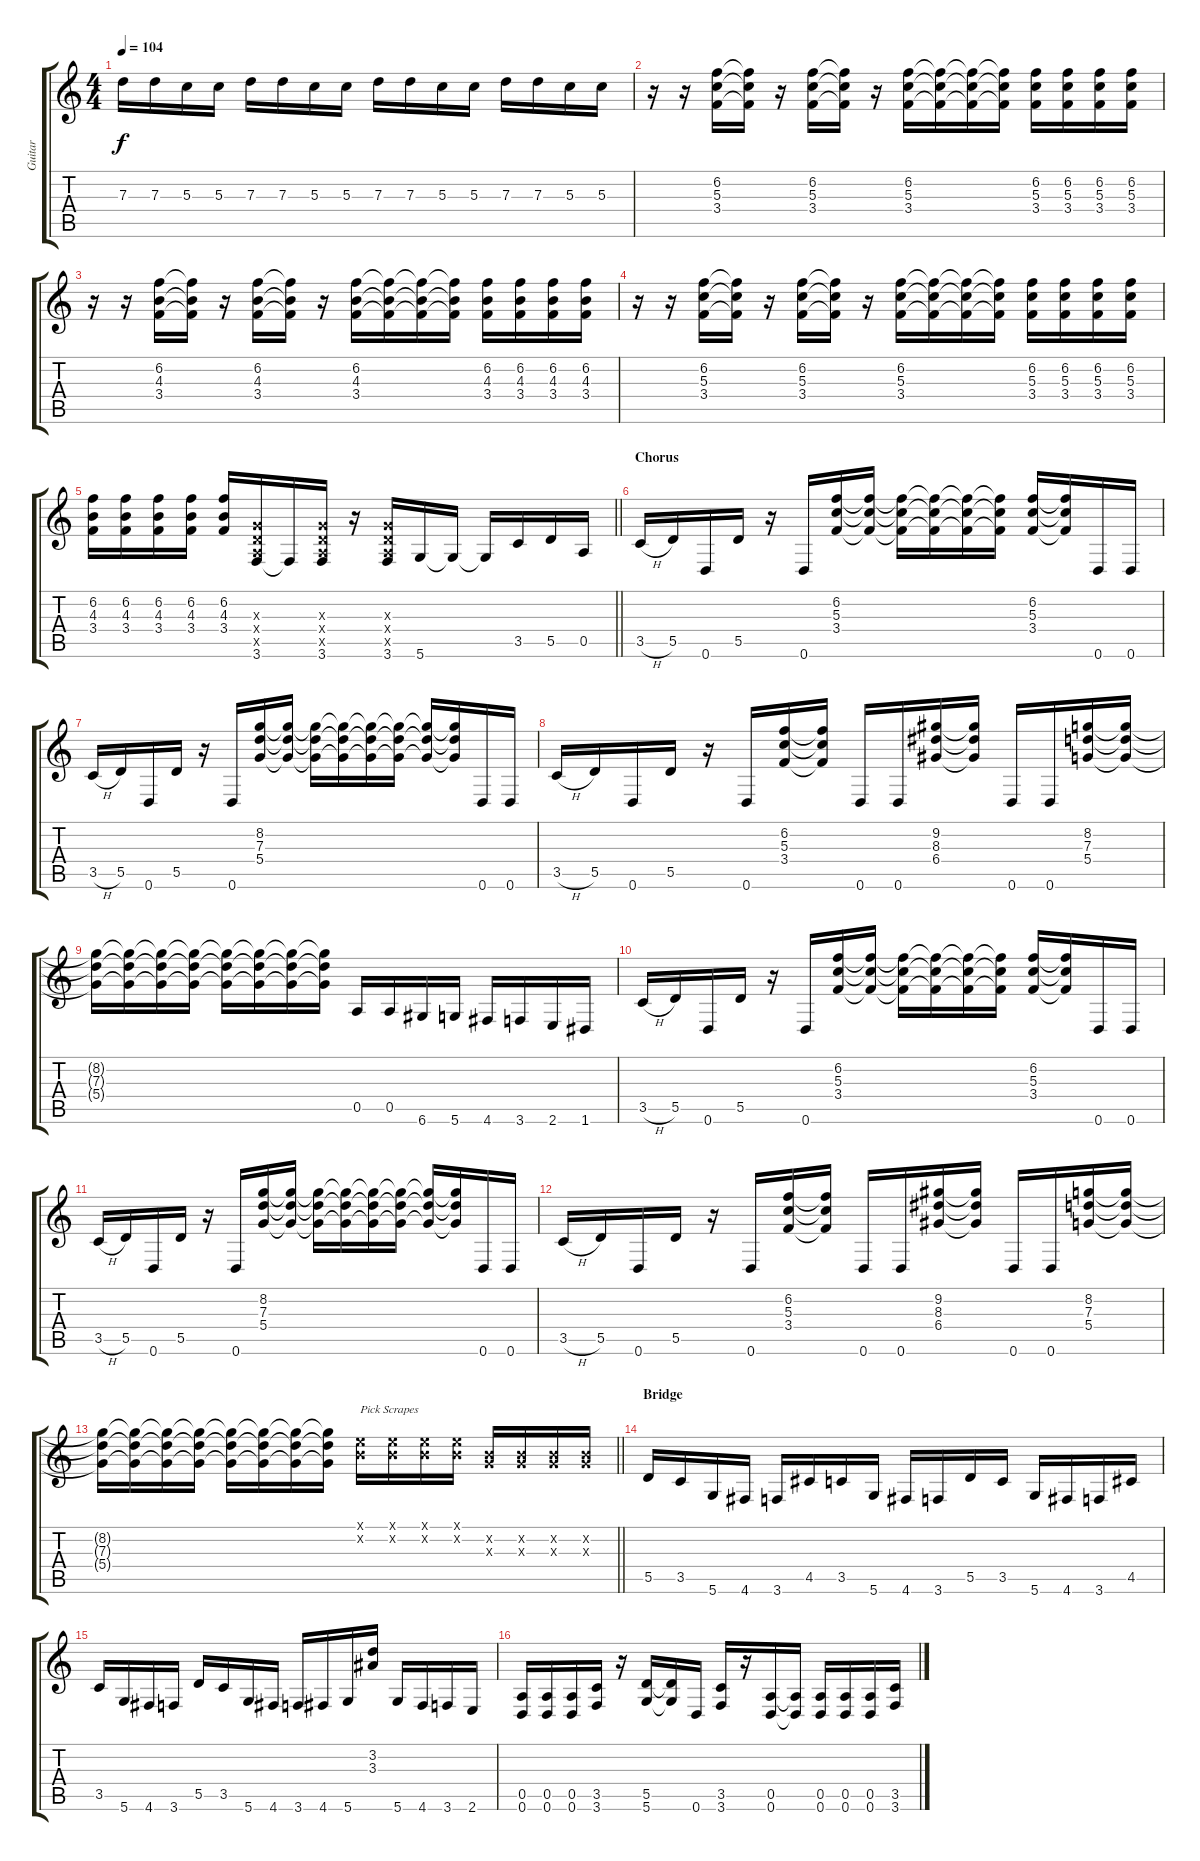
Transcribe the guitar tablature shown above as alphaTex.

\track ("Guitar" "Guitar") {instrument overdrivenguitar}
\staff {score tabs}
\tuning (E4 B3 G3 D3 A2 D2) {hide}
\ts (4 4)
\tempo 104
\clef g2
\ks c
7.3.16{dy f} 7.3.16 5.3.16 5.3.16 7.3.16 7.3.16 5.3.16 5.3.16 7.3.16 7.3.16 5.3.16 5.3.16 7.3.16 7.3.16 5.3.16 5.3.16 |
r.16 r.16 (6.2 5.3 3.4).16 (6.2{t} 5.3{t} 3.4{t}).16 r.16 (6.2 5.3 3.4).16 (6.2{t} 5.3{t} 3.4{t}).16 r.16 (6.2 5.3 3.4).16 (6.2{t} 5.3{t} 3.4{t}).16 (6.2{t} 5.3{t} 3.4{t}).16 (6.2{t} 5.3{t} 3.4{t}).16 (6.2 5.3 3.4).16 (6.2 5.3 3.4).16 (6.2 5.3 3.4).16 (6.2 5.3 3.4).16 |
r.16 r.16 (6.2 4.3 3.4).16 (6.2{t} 4.3{t} 3.4{t}).16 r.16 (6.2 4.3 3.4).16 (6.2{t} 4.3{t} 3.4{t}).16 r.16 (6.2 4.3 3.4).16 (6.2{t} 4.3{t} 3.4{t}).16 (6.2{t} 4.3{t} 3.4{t}).16 (6.2{t} 4.3{t} 3.4{t}).16 (6.2 4.3 3.4).16 (6.2 4.3 3.4).16 (6.2 4.3 3.4).16 (6.2 4.3 3.4).16 |
r.16 r.16 (6.2 5.3 3.4).16 (6.2{t} 5.3{t} 3.4{t}).16 r.16 (6.2 5.3 3.4).16 (6.2{t} 5.3{t} 3.4{t}).16 r.16 (6.2 5.3 3.4).16 (6.2{t} 5.3{t} 3.4{t}).16 (6.2{t} 5.3{t} 3.4{t}).16 (6.2{t} 5.3{t} 3.4{t}).16 (6.2 5.3 3.4).16 (6.2 5.3 3.4).16 (6.2 5.3 3.4).16 (6.2 5.3 3.4).16 |
\barLineRight lightlight
(6.2 4.3 3.4).16 (6.2 4.3 3.4).16 (6.2 4.3 3.4).16 (6.2 4.3 3.4).16 (6.2 4.3 3.4).16 (0.3{x} 0.4{x} 0.5{x} 3.6).16 3.6{t}.16 (0.3{x} 0.4{x} 0.5{x} 3.6).16 r.16 (0.3{x} 0.4{x} 0.5{x} 3.6).16 5.6.16 5.6{t}.16 5.6{t}.16 3.5.16 5.5.16 0.5.16 |
\section ("" "Chorus")
3.5{h}.16 5.5.16 0.6.16 5.5.16 r.16 0.6.16 (6.2 5.3 3.4).16 (6.2{t} 5.3{t} 3.4{t}).16 (6.2{t} 5.3{t} 3.4{t}).16 (6.2{t} 5.3{t} 3.4{t}).16 (6.2{t} 5.3{t} 3.4{t}).16 (6.2{t} 5.3{t} 3.4{t}).16 (6.2 5.3 3.4).16 (6.2{t} 5.3{t} 3.4{t}).16 0.6.16 0.6.16 |
3.5{h}.16 5.5.16 0.6.16 5.5.16 r.16 0.6.16 (8.2 7.3 5.4).16 (8.2{t} 7.3{t} 5.4{t}).16 (8.2{t} 7.3{t} 5.4{t}).16 (8.2{t} 7.3{t} 5.4{t}).16 (8.2{t} 7.3{t} 5.4{t}).16 (8.2{t} 7.3{t} 5.4{t}).16 (8.2{t} 7.3{t} 5.4{t}).16 (8.2{t} 7.3{t} 5.4{t}).16 0.6.16 0.6.16 |
3.5{h}.16 5.5.16 0.6.16 5.5.16 r.16 0.6.16 (6.2 5.3 3.4).16 (6.2{t} 5.3{t} 3.4{t}).16 0.6.16 0.6.16 (9.2 8.3 6.4).16 (9.2{t} 8.3{t} 6.4{t}).16 0.6.16 0.6.16 (8.2 7.3 5.4).16 (8.2{t} 7.3{t} 5.4{t}).16 |
(8.2{t} 7.3{t} 5.4{t}).16 (8.2{t} 7.3{t} 5.4{t}).16 (8.2{t} 7.3{t} 5.4{t}).16 (8.2{t} 7.3{t} 5.4{t}).16 (8.2{t} 7.3{t} 5.4{t}).16 (8.2{t} 7.3{t} 5.4{t}).16 (8.2{t} 7.3{t} 5.4{t}).16 (8.2{t} 7.3{t} 5.4{t}).16 0.5.16 0.5.16 6.6.16 5.6.16 4.6.16 3.6.16 2.6.16 1.6.16 |
3.5{h}.16 5.5.16 0.6.16 5.5.16 r.16 0.6.16 (6.2 5.3 3.4).16 (6.2{t} 5.3{t} 3.4{t}).16 (6.2{t} 5.3{t} 3.4{t}).16 (6.2{t} 5.3{t} 3.4{t}).16 (6.2{t} 5.3{t} 3.4{t}).16 (6.2{t} 5.3{t} 3.4{t}).16 (6.2 5.3 3.4).16 (6.2{t} 5.3{t} 3.4{t}).16 0.6.16 0.6.16 |
3.5{h}.16 5.5.16 0.6.16 5.5.16 r.16 0.6.16 (8.2 7.3 5.4).16 (8.2{t} 7.3{t} 5.4{t}).16 (8.2{t} 7.3{t} 5.4{t}).16 (8.2{t} 7.3{t} 5.4{t}).16 (8.2{t} 7.3{t} 5.4{t}).16 (8.2{t} 7.3{t} 5.4{t}).16 (8.2{t} 7.3{t} 5.4{t}).16 (8.2{t} 7.3{t} 5.4{t}).16 0.6.16 0.6.16 |
3.5{h}.16 5.5.16 0.6.16 5.5.16 r.16 0.6.16 (6.2 5.3 3.4).16 (6.2{t} 5.3{t} 3.4{t}).16 0.6.16 0.6.16 (9.2 8.3 6.4).16 (9.2{t} 8.3{t} 6.4{t}).16 0.6.16 0.6.16 (8.2 7.3 5.4).16 (8.2{t} 7.3{t} 5.4{t}).16 |
\barLineRight lightlight
(8.2{t} 7.3{t} 5.4{t}).16 (8.2{t} 7.3{t} 5.4{t}).16 (8.2{t} 7.3{t} 5.4{t}).16 (8.2{t} 7.3{t} 5.4{t}).16 (8.2{t} 7.3{t} 5.4{t}).16 (8.2{t} 7.3{t} 5.4{t}).16 (8.2{t} 7.3{t} 5.4{t}).16 (8.2{t} 7.3{t} 5.4{t}).16 (0.1{x} 0.2{x}).16{txt "Pick Scrapes"} (0.1{x} 0.2{x}).16 (0.1{x} 0.2{x}).16 (0.1{x} 0.2{x}).16 (0.2{x} 0.3{x}).16 (0.2{x} 0.3{x}).16 (0.2{x} 0.3{x}).16 (0.2{x} 0.3{x}).16 |
\section ("" "Bridge")
5.5.16 3.5.16 5.6.16 4.6.16 3.6.16 4.5.16 3.5.16 5.6.16 4.6.16 3.6.16 5.5.16 3.5.16 5.6.16 4.6.16 3.6.16 4.5.16 |
3.5.16 5.6.16 4.6.16 3.6.16 5.5.16 3.5.16 5.6.16 4.6.16 3.6.16 4.6.16 5.6.16 (3.2 3.3).16 5.6.16 4.6.16 3.6.16 2.6.16 |
(0.5 0.6).16 (0.5 0.6).16 (0.5 0.6).16 (3.5 3.6).16 r.16 (5.5 5.6).16 (5.5{t} 5.6{t}).16 0.6.16 (3.5 3.6).16 r.16 (0.5 0.6).16 (0.5{t} 0.6{t}).16 (0.5 0.6).16 (0.5 0.6).16 (0.5 0.6).16 (3.5 3.6).16
